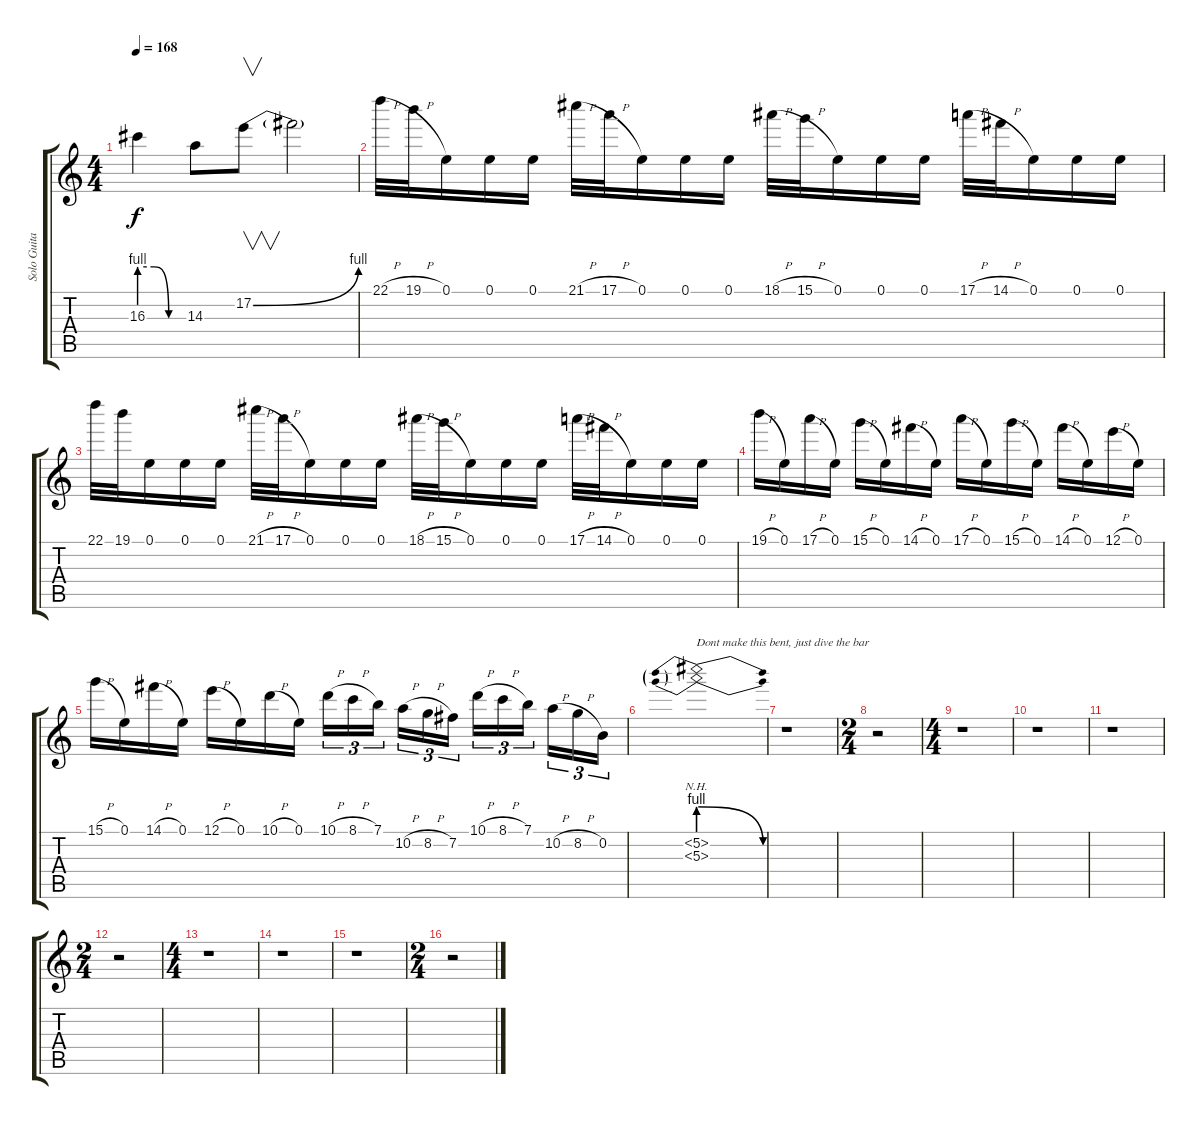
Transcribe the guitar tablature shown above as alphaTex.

\track ("Solo Guitar" "Solo Guita") {instrument overdrivenguitar}
\staff {score tabs}
\tuning (E4 B3 G3 D3 A2 E2) {hide}
\ts (4 4)
\tempo 168
\clef g2
\ks c
16.3{be (custom 0 4 20 4 40 0 60 0)}.4{dy f} 14.3.8 17.2{be (bend 0 0 60 4)}.8{v} 17.2{t}.2 |
22.1{h}.32 19.1{h}.32 0.1.16 0.1.16 0.1.16 21.1{h}.32 17.1{h}.32 0.1.16 0.1.16 0.1.16 18.1{h}.32 15.1{h}.32 0.1.16 0.1.16 0.1.16 17.1{h}.32 14.1{h}.32 0.1.16 0.1.16 0.1.16 |
22.1.32 19.1.32 0.1.16 0.1.16 0.1.16 21.1{h}.32 17.1{h}.32 0.1.16 0.1.16 0.1.16 18.1{h}.32 15.1{h}.32 0.1.16 0.1.16 0.1.16 17.1{h}.32 14.1{h}.32 0.1.16 0.1.16 0.1.16 |
19.1{h}.16 0.1.16 17.1{h}.16 0.1.16 15.1{h}.16 0.1.16 14.1{h}.16 0.1.16 17.1{h}.16 0.1.16 15.1{h}.16 0.1.16 14.1{h}.16 0.1.16 12.1{h}.16 0.1.16 |
15.1{h}.16 0.1.16 14.1{h}.16 0.1.16 12.1{h}.16 0.1.16 10.1{h}.16 0.1.16 10.1{h}.16{tu (3 2)} 8.1{h}.16{tu (3 2)} 7.1.16{tu (3 2)} 10.2{h}.16{tu (3 2)} 8.2{h}.16{tu (3 2)} 7.2.16{tu (3 2)} 10.1{h}.16{tu (3 2)} 8.1{h}.16{tu (3 2)} 7.1.16{tu (3 2)} 10.2{h}.16{tu (3 2)} 8.2{h}.16{tu (3 2)} 0.2.16{tu (3 2)} |
(5.2{be (prebendrelease 0 4 60 0) nh} 5.3{be (prebendrelease 0 4 60 0) nh}).1{txt "Dont make this bent, just dive the bar"} |
r.1 |
\ts (2 4)
r.2 |
\ts (4 4)
r.1 |
r.1 |
r.1 |
\ts (2 4)
r.2 |
\ts (4 4)
r.1 |
r.1 |
r.1 |
\ts (2 4)
r.2
